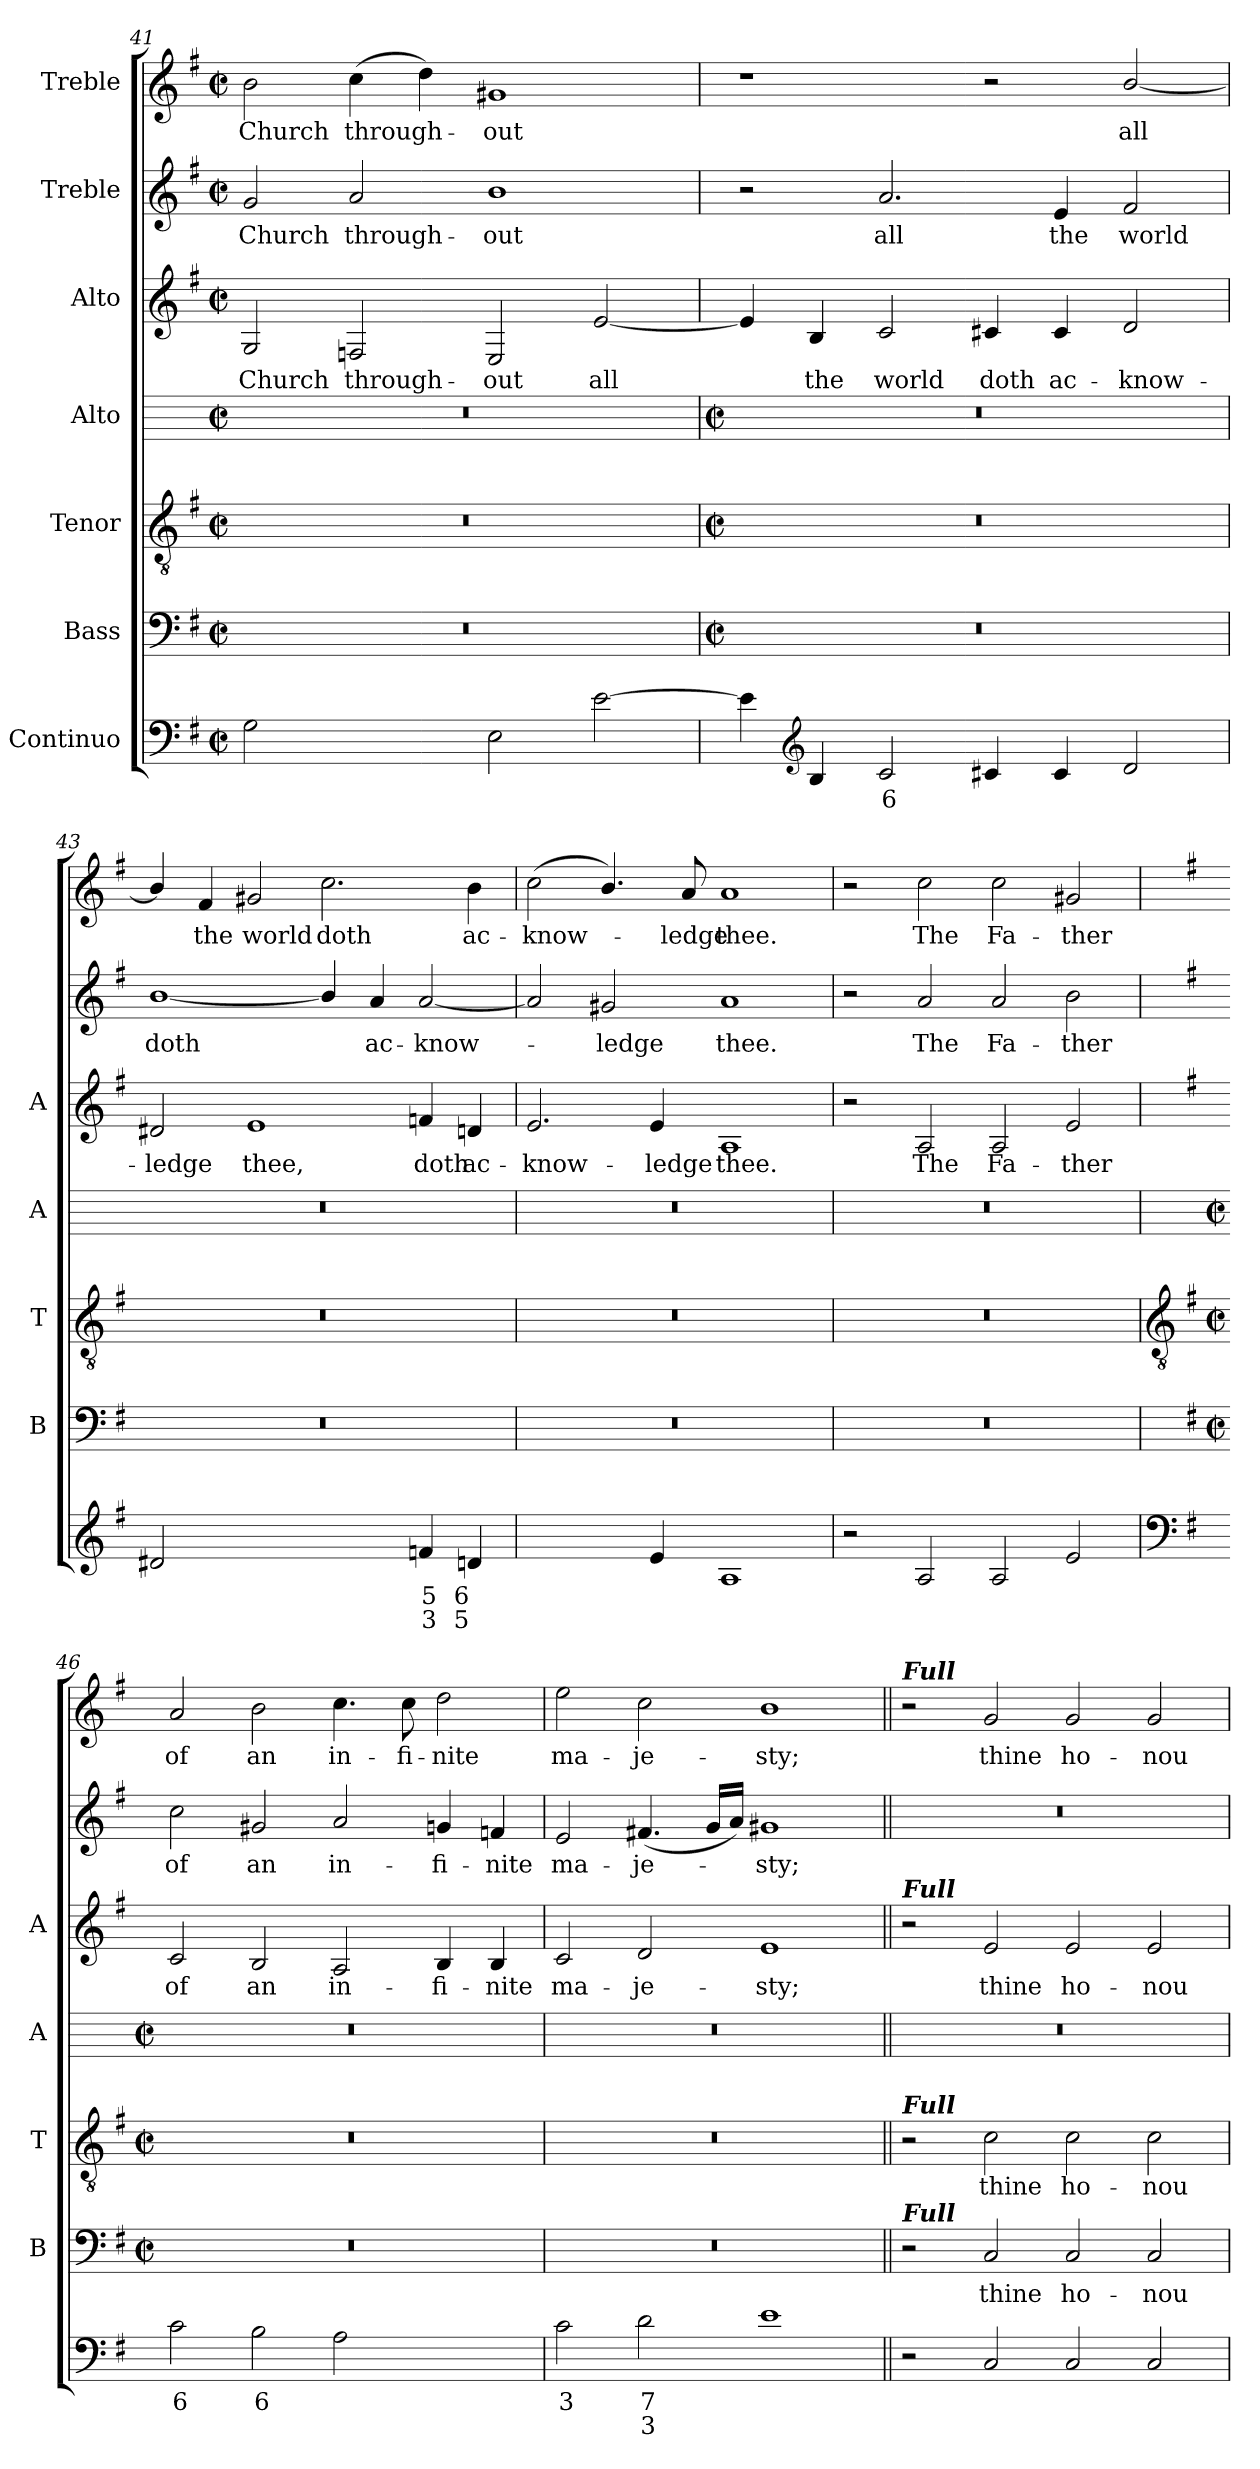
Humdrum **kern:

**kern	**text	**text	**kern	**text	**kern	**text	**kern	**kern	**text	**kern	**text	**kern	**text
*part7	*part7	*part7	*part6	*part6	*part5	*part5	*part4	*part3	*part3	*part2	*part2	*part1	*part1
*staff7	*staff7	*staff7	*staff6	*staff6	*staff5	*staff5	*staff4	*staff3	*staff3	*staff2	*staff2	*staff1	*staff1
*I"Continuo	*	*	*I"Bass	*	*I"Tenor	*	*I"Alto	*I"Alto	*	*I"Treble	*	*I"Treble	*
*	*	*	*I'B	*	*I'T	*	*I'A	*I'A	*	*	*	*	*
*clefF4	*	*	*clefF4	*	*clefGv2	*	*	*clefG2	*	*clefG2	*	*clefG2	*
*k[f#]	*	*	*k[f#]	*	*k[f#]	*	*	*k[f#]	*	*k[f#]	*	*k[f#]	*
*G:	*	*	*G:	*	*G:	*	*	*G:	*	*G:	*	*G:	*
*M4/2	*	*	*M4/2	*	*M4/2	*	*M4/2	*M4/2	*	*M4/2	*	*M4/2	*
*met(c|)	*	*	*met(c|)	*	*met(c|)	*	*met(c|)	*met(c|)	*	*met(c|)	*	*met(c|)	*
=41	=41	=41	=41	=41	=41	=41	=41	=41	=41	=41	=41	=41	=41
!	!	!	!	!	!	!	!	!	!LO:LY:b	!	!LO:LY:b	!	!LO:LY:b
2G	.	.	0r	.	0r	.	0r	2G	Church	2g	Church	2b	Church
!	!LO:LY:b	!	!	!	!	!	!	!	!LO:LY:b	!	!LO:LY:b	!	!LO:LY:b
[4Fnyy	5	.	.	.	.	.	.	2Fn	through-	2a	through-	(>4cc	through-
!	!LO:LY:b	!	!	!	!	!	!	!	!	!	!	!	!
4Fyy]	6	.	.	.	.	.	.	.	.	.	.	4dd)	.
!	!	!	!	!	!	!	!	!	!LO:LY:b	!	!LO:LY:b	!	!LO:LY:b
2E	.	.	.	.	.	.	.	2E	-out	1b	-out	1g#X	out
!	!	!	!	!	!	!	!	!	!LO:LY:b	!	!	!	!
[2e	.	.	.	.	.	.	.	[2e	all	.	.	.	.
!!LO:LB:g=z
=42	=42	=42	=42	=42	=42	=42	=42	=42	=42	=42	=42	=42	=42
*	*	*	*M4/2	*	*M4/2	*	*M4/2	*	*	*	*	*	*
*	*	*	*met(c|)	*	*met(c|)	*	*met(c|)	*	*	*	*	*	*
4e]	.	.	0r	.	0r	.	0r	4e]	.	2r	.	1r	.
*clefG2	*	*	*	*	*	*	*	*	*	*	*	*	*
!	!	!	!	!	!	!	!	!	!LO:LY:b	!	!	!	!
4B	.	.	.	.	.	.	.	4B	the	.	.	.	.
!	!LO:LY:b	!	!	!	!	!	!	!	!LO:LY:b	!	!LO:LY:b	!	!
2c	6	.	.	.	.	.	.	2c	world	2.a	all	.	.
!	!	!	!	!	!	!	!	!	!LO:LY:b	!	!	!	!
4c#X	.	.	.	.	.	.	.	4c#X	doth	.	.	2r	.
!	!	!	!	!	!	!	!	!	!LO:LY:b	!	!LO:LY:b	!	!
4c#	.	.	.	.	.	.	.	4c#	ac-	4e	the	.	.
!	!	!	!	!	!	!	!	!	!LO:LY:b	!	!LO:LY:b	!	!LO:LY:b
2d	.	.	.	.	.	.	.	2d	-know-	2f#	world	[2b/	all
=43	=43	=43	=43	=43	=43	=43	=43	=43	=43	=43	=43	=43	=43
!	!	!	!	!	!	!	!	!	!LO:LY:b	!	!LO:LY:b	!	!
2d#X	.	.	0r	.	0r	.	0r	2d#X	-ledge	[1b/	doth	4b/]	.
!	!	!	!	!	!	!	!	!	!	!	!	!	!LO:LY:b
.	.	.	.	.	.	.	.	.	.	.	.	4f#	the
!	!LO:LY:b	!LO:LY:b	!	!	!	!	!	!	!LO:LY:b	!	!	!	!LO:LY:b
[2eyy	5	3	.	.	.	.	.	1e	thee,	.	.	2g#X	world
!	!LO:LY:b	!LO:LY:b	!	!	!	!	!	!	!	!	!	!	!LO:LY:b
4eyy_	6	5	.	.	.	.	.	.	.	4b/]	.	2.cc	doth
!	!	!LO:LY:b	!	!	!	!	!	!	!	!	!LO:LY:b	!	!
4eyy]	.	4	.	.	.	.	.	.	.	4a	ac-	.	.
!	!LO:LY:b	!LO:LY:b	!	!	!	!	!	!	!LO:LY:b	!	!LO:LY:b	!	!
4fn	5	3	.	.	.	.	.	4fn	doth	[2a	-know-	.	.
!	!LO:LY:b	!LO:LY:b	!	!	!	!	!	!	!LO:LY:b	!	!	!	!LO:LY:b
4dn	6	5	.	.	.	.	.	4dn	ac-	.	.	4b	ac-
=44	=44	=44	=44	=44	=44	=44	=44	=44	=44	=44	=44	=44	=44
!	!LO:LY:b	!LO:LY:b	!	!	!	!	!	!	!LO:LY:b	!	!	!	!LO:LY:b
[2eyy	6	4	0r	.	0r	.	0r	2.e	-know-	2a]	.	(<2cc	-know-
!	!LO:LY:b	!LO:LY:b	!	!	!	!	!	!	!	!	!LO:LY:b	!	!
4eyy]	5	3	.	.	.	.	.	.	.	2g#X	ledge	4.b/)	.
!	!	!	!	!	!	!	!	!	!LO:LY:b	!	!	!	!
4e	.	.	.	.	.	.	.	4e	-ledge	.	.	.	.
!	!	!	!	!	!	!	!	!	!	!	!	!	!LO:LY:b
.	.	.	.	.	.	.	.	.	.	.	.	8a	ledge
!	!	!	!	!	!	!	!	!	!LO:LY:b	!	!LO:LY:b	!	!LO:LY:b
1A	.	.	.	.	.	.	.	1A	thee.	1a	thee.	1a	thee.
=45	=45	=45	=45	=45	=45	=45	=45	=45	=45	=45	=45	=45	=45
2r	.	.	0r	.	0r	.	0r	2r	.	2r	.	2r	.
!	!	!	!	!	!	!	!	!	!LO:LY:b	!	!LO:LY:b	!	!LO:LY:b
2A	.	.	.	.	.	.	.	2A	The	2a	The	2cc	The
!	!	!	!	!	!	!	!	!	!LO:LY:b	!	!LO:LY:b	!	!LO:LY:b
2A	.	.	.	.	.	.	.	2A	Fa-	2a	Fa-	2cc	Fa-
!	!	!	!	!	!	!	!	!	!LO:LY:b	!	!LO:LY:b	!	!LO:LY:b
2e	.	.	.	.	.	.	.	2e	-ther	2b	-ther	2g#X	-ther
!!LO:LB:g=z
=46	=46	=46	=46	=46	=46	=46	=46	=46	=46	=46	=46	=46	=46
*clefF4	*	*	*	*	*clefGv2	*	*	*	*	*	*	*	*
*	*	*	*k[f#]	*	*k[f#]	*	*	*	*	*	*	*	*
*	*	*	*G:	*	*G:	*	*	*	*	*	*	*	*
*	*	*	*M4/2	*	*M4/2	*	*M4/2	*	*	*	*	*	*
*	*	*	*met(c|)	*	*met(c|)	*	*met(c|)	*	*	*	*	*	*
!	!LO:LY:b	!	!	!	!	!	!	!	!LO:LY:b	!	!LO:LY:b	!	!LO:LY:b
2c	6	.	0r	.	0r	.	0r	2c	of	2cc	of	2a	of
!	!LO:LY:b	!	!	!	!	!	!	!	!LO:LY:b	!	!LO:LY:b	!	!LO:LY:b
2B	6	.	.	.	.	.	.	2B	an	2g#X	an	2b	an
!	!	!	!	!	!	!	!	!	!LO:LY:b	!	!LO:LY:b	!	!LO:LY:b
2A	.	.	.	.	.	.	.	2A	in-	2a	in-	4.cc	in-
!	!	!	!	!	!	!	!	!	!	!	!	!	!LO:LY:b
.	.	.	.	.	.	.	.	.	.	.	.	8cc	-fi-
!	!LO:LY:b	!	!	!	!	!	!	!	!LO:LY:b	!	!LO:LY:b	!	!LO:LY:b
[4Byy	6	.	.	.	.	.	.	4B	-fi-	4gn	-fi-	2dd	-nite
!	!LO:LY:b	!	!	!	!	!	!	!	!LO:LY:b	!	!LO:LY:b	!	!
4Byy]	5	.	.	.	.	.	.	4B	-nite	4fn	-nite	.	.
=47	=47	=47	=47	=47	=47	=47	=47	=47	=47	=47	=47	=47	=47
!	!LO:LY:b	!	!	!	!	!	!	!	!LO:LY:b	!	!LO:LY:b	!	!LO:LY:b
2c	3	.	0r	.	0r	.	0r	2c	ma-	2e	ma-	2ee	ma-
!	!LO:LY:b	!LO:LY:b	!	!	!	!	!	!	!LO:LY:b	!	!LO:LY:b	!	!LO:LY:b
2d	7	3	.	.	.	.	.	2d	-je-	(<4.f#X	-je-	2cc	-je-
.	.	.	.	.	.	.	.	.	.	16gLL	.	.	.
.	.	.	.	.	.	.	.	.	.	16aJJ)	.	.	.
!	!	!	!	!	!	!	!	!	!LO:LY:b	!	!LO:LY:b	!	!LO:LY:b
1e	.	.	.	.	.	.	.	1e	-sty;	1g#X	sty;	1b	-sty;
=48||	=48||	=48||	=48||	=48||	=48||	=48||	=48||	=48||	=48||	=48||	=48||	=48||	=48||
!	!	!	!	!	!	!	!	!	!	!	!	!LO:TX:a:Bi:t=Full	!
!	!	!	!	!	!	!	!	!LO:TX:a:Bi:t=Full	!	!	!	!	!
!	!	!	!	!	!LO:TX:a:Bi:t=Full	!	!	!	!	!	!	!	!
!	!	!	!LO:TX:a:Bi:t=Full	!	!	!	!	!	!	!	!	!	!
2r	.	.	2r	.	2r	.	0r	2r	.	0r	.	2r	.
!	!	!	!	!LO:LY:b	!	!LO:LY:b	!	!	!LO:LY:b	!	!	!	!LO:LY:b
2C	.	.	2C	thine	2c	thine	.	2e	thine	.	.	2g	thine
!	!	!	!	!LO:LY:b	!	!LO:LY:b	!	!	!LO:LY:b	!	!	!	!LO:LY:b
2C	.	.	2C	ho-	2c	ho-	.	2e	ho-	.	.	2g	ho-
!	!	!	!	!LO:LY:b	!	!LO:LY:b	!	!	!LO:LY:b	!	!	!	!LO:LY:b
2C	.	.	2C	-nou-	2c	-nou-	.	2e	-nou-	.	.	2g	-nou-
=	=	=	=	=	=	=	=	=	=	=	=	=	=
*-	*-	*-	*-	*-	*-	*-	*-	*-	*-	*-	*-	*-	*-
